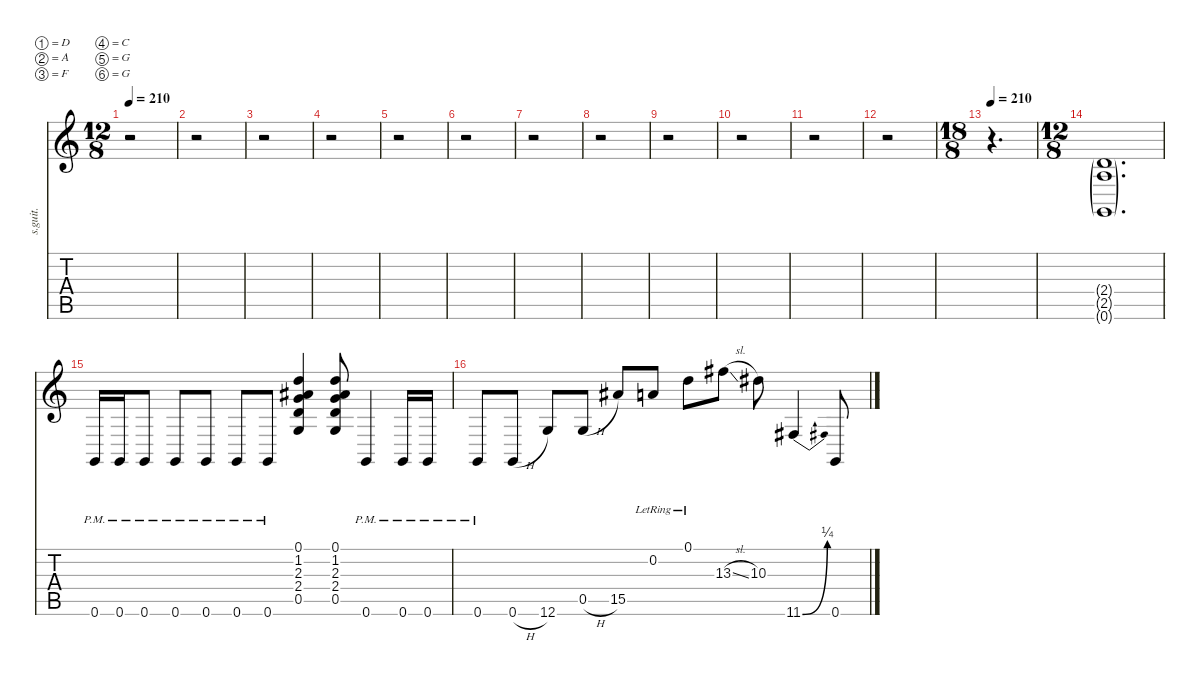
\defaultSystemsLayout 4
\hideDynamics
\bracketExtendMode nobrackets
\track ("Rythm Guitar 2" "s.guit.") {instrument distortionguitar}
\staff {score tabs}
\tuning (D4 A3 F3 C3 G2 G1)
\ts (12 8)
\tempo 210
\clef g2
\ks c
r.2{dy f} |
r.2 |
r.2 |
r.2 |
r.2 |
r.2 |
r.2 |
r.2 |
r.2 |
r.2 |
r.2 |
r.2 |
\ts (18 8)
\beaming (8 2 2 2 2)
\tempo 210
r.4{d} |
\ts (12 8)
\beaming (8 2 2 2 2)
(2.4{g} 2.5{g} 0.6{g}).1{d lyrics (0 "") lyrics (1 "") lyrics (2 "") lyrics (3 "") lyrics (4 "")} |
0.6{pm}.16{lyrics (0 "") lyrics (1 "") lyrics (2 "") lyrics (3 "") lyrics (4 "")} 0.6{pm}.16{lyrics (0 "") lyrics (1 "") lyrics (2 "") lyrics (3 "") lyrics (4 "")} 0.6{pm}.8{lyrics (0 "") lyrics (1 "") lyrics (2 "") lyrics (3 "") lyrics (4 "")} 0.6{pm}.8{lyrics (0 "") lyrics (1 "") lyrics (2 "") lyrics (3 "") lyrics (4 "")} 0.6{pm}.8{lyrics (0 "") lyrics (1 "") lyrics (2 "") lyrics (3 "") lyrics (4 "")} 0.6{pm}.8{lyrics (0 "") lyrics (1 "") lyrics (2 "") lyrics (3 "") lyrics (4 "")} 0.6{pm}.8{lyrics (0 "") lyrics (1 "") lyrics (2 "") lyrics (3 "") lyrics (4 "")} (0.1 1.2{acc #} 2.3 2.4 0.5).4{lyrics (0 "") lyrics (1 "") lyrics (2 "") lyrics (3 "") lyrics (4 "")} (0.1 1.2{acc #} 2.3 2.4 0.5).8{lyrics (0 "") lyrics (1 "") lyrics (2 "") lyrics (3 "") lyrics (4 "")} 0.6{pm}.4{lyrics (0 "") lyrics (1 "") lyrics (2 "") lyrics (3 "") lyrics (4 "")} 0.6{pm}.16{lyrics (0 "") lyrics (1 "") lyrics (2 "") lyrics (3 "") lyrics (4 "")} 0.6{pm}.16{lyrics (0 "") lyrics (1 "") lyrics (2 "") lyrics (3 "") lyrics (4 "")} |
0.6{pm}.8{lyrics (0 "") lyrics (1 "") lyrics (2 "") lyrics (3 "") lyrics (4 "")} 0.6{h}.8{lyrics (0 "") lyrics (1 "") lyrics (2 "") lyrics (3 "") lyrics (4 "")} 12.6.8{lyrics (0 "") lyrics (1 "") lyrics (2 "") lyrics (3 "") lyrics (4 "")} 0.5{h}.8{lyrics (0 "") lyrics (1 "") lyrics (2 "") lyrics (3 "") lyrics (4 "")} 15.5{acc #}.8{lyrics (0 "") lyrics (1 "") lyrics (2 "") lyrics (3 "") lyrics (4 "")} 0.2{lr}.8{lyrics (0 "") lyrics (1 "") lyrics (2 "") lyrics (3 "") lyrics (4 "")} 0.1{lr}.8{lyrics (0 "") lyrics (1 "") lyrics (2 "") lyrics (3 "") lyrics (4 "")} 13.3{sl acc #}.8{lyrics (0 "") lyrics (1 "") lyrics (2 "") lyrics (3 "") lyrics (4 "")} 10.3{acc #}.8{lyrics (0 "") lyrics (1 "") lyrics (2 "") lyrics (3 "") lyrics (4 "")} 11.6{be (bend 0 0 15 1) acc #}.4{lyrics (0 "") lyrics (1 "") lyrics (2 "") lyrics (3 "") lyrics (4 "")} 0.6.8{lyrics (0 "") lyrics (1 "") lyrics (2 "") lyrics (3 "") lyrics (4 "")}
